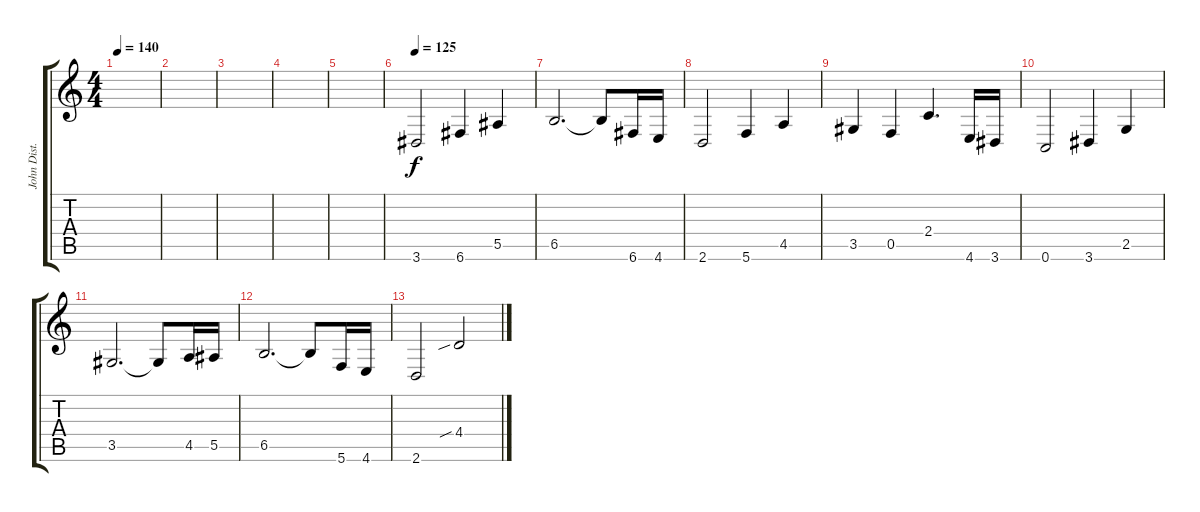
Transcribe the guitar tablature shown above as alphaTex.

\track ("John Dist." "John Dist.") {instrument distortionguitar}
\staff {score tabs}
\tuning (C4 G3 Eb3 Bb2 F2 C2) {hide}
\ts (4 4)
\tempo 140
\clef g2
\ks c
|
|
|
|
|
\tempo 125
3.6.2 6.6.4 5.5.4 |
6.5.2{d} 6.5{t}.8 6.6.16 4.6.16 |
2.6.2 5.6.4 4.5.4 |
3.5.4 0.5.4 2.4.4{d} 4.6.16 3.6.16 |
0.6.2 3.6.4 2.5.4 |
3.5.2{d} 3.5{t}.8 4.5.16 5.5.16 |
6.5.2{d} 6.5{t}.8 5.6.16 4.6.16 |
2.6.2 4.4{sib}.2
